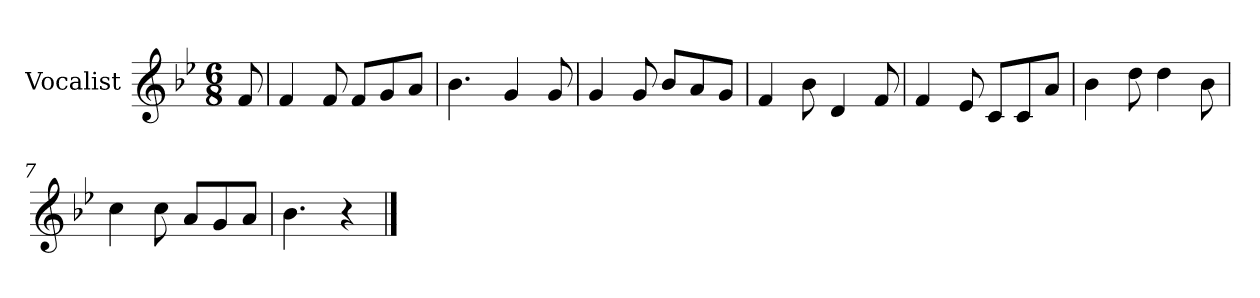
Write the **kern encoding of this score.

**kern
*part1
*staff1
*I"Vocalist
*k[b-e-]
*B-:
*M6/8
=
8f
=1
4f
8f
8fL
8g
8aJ
=2
4.b-
4g
8g
=3
4g
8g
8b-L
8a
8gJ
=4
4f
8b-
4d
8f
=5
4f
8e-
8cL
8c
8aJ
=6
4b-
8dd
4dd
8b-
=7
4cc
8cc
8aL
8g
8aJ
=8
4.b-
4r
==
*-
